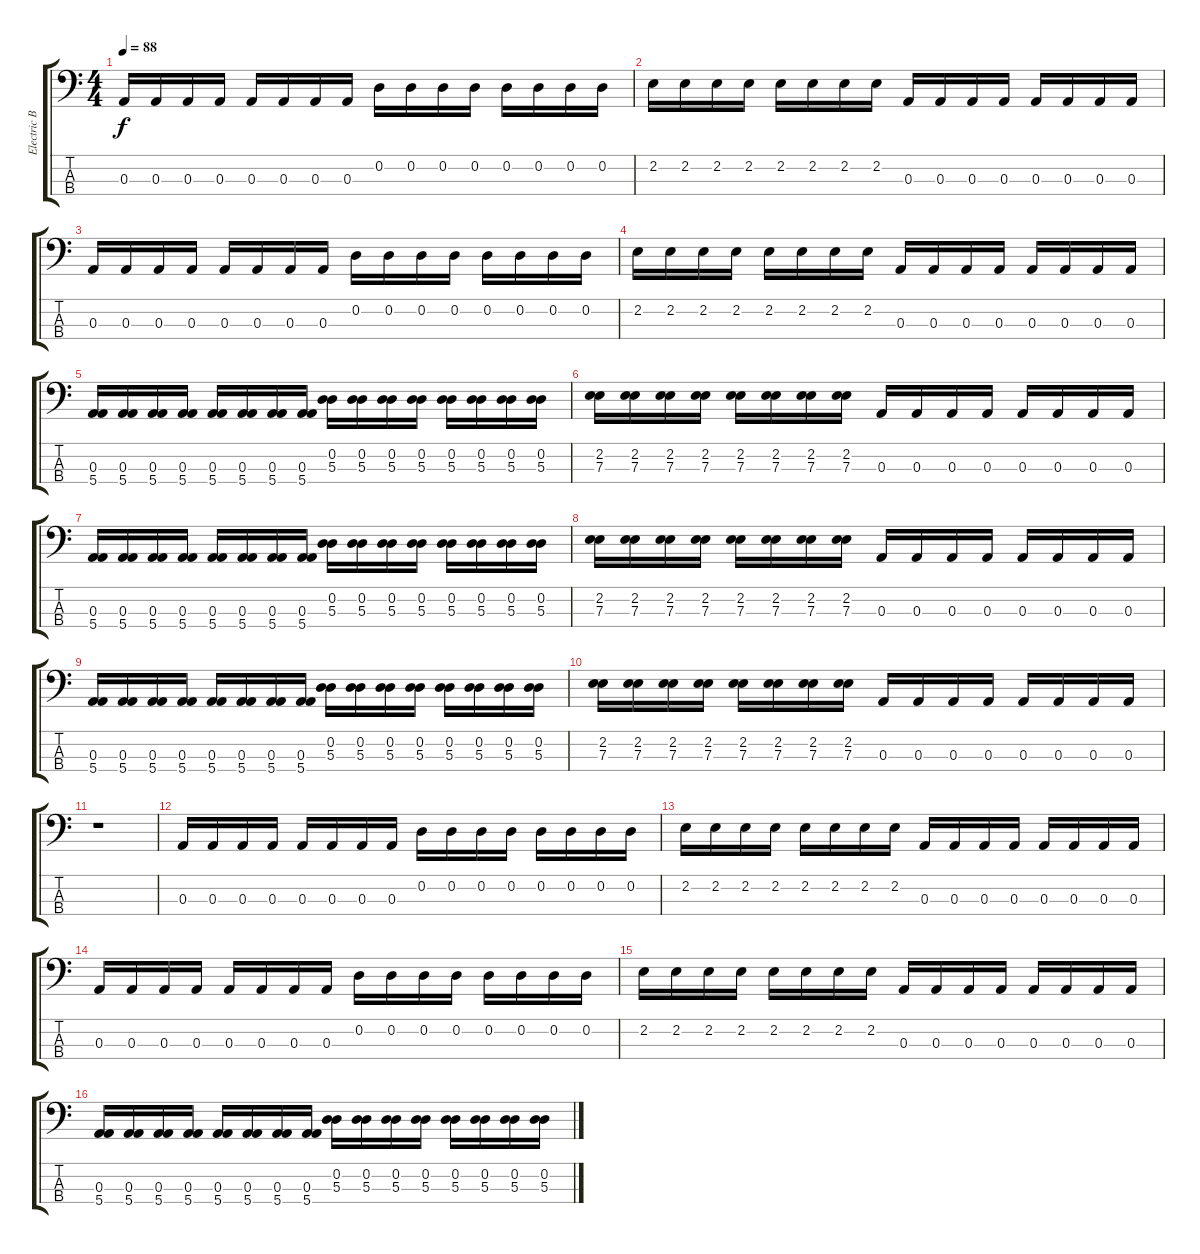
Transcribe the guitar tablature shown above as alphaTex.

\track ("Electric Bass (finger)" "Electric B") {instrument electricbassfinger}
\staff {score tabs}
\tuning (G2 D2 A1 E1) {hide}
\ts (4 4)
\tempo 88
\clef f4
\ks c
0.3.16{dy f} 0.3.16 0.3.16 0.3.16 0.3.16 0.3.16 0.3.16 0.3.16 0.2.16 0.2.16 0.2.16 0.2.16 0.2.16 0.2.16 0.2.16 0.2.16 |
2.2.16 2.2.16 2.2.16 2.2.16 2.2.16 2.2.16 2.2.16 2.2.16 0.3.16 0.3.16 0.3.16 0.3.16 0.3.16 0.3.16 0.3.16 0.3.16 |
0.3.16 0.3.16 0.3.16 0.3.16 0.3.16 0.3.16 0.3.16 0.3.16 0.2.16 0.2.16 0.2.16 0.2.16 0.2.16 0.2.16 0.2.16 0.2.16 |
2.2.16 2.2.16 2.2.16 2.2.16 2.2.16 2.2.16 2.2.16 2.2.16 0.3.16 0.3.16 0.3.16 0.3.16 0.3.16 0.3.16 0.3.16 0.3.16 |
(0.3 5.4).16 (0.3 5.4).16 (0.3 5.4).16 (0.3 5.4).16 (0.3 5.4).16 (0.3 5.4).16 (0.3 5.4).16 (0.3 5.4).16 (0.2 5.3).16 (0.2 5.3).16 (0.2 5.3).16 (0.2 5.3).16 (0.2 5.3).16 (0.2 5.3).16 (0.2 5.3).16 (0.2 5.3).16 |
(2.2 7.3).16 (2.2 7.3).16 (2.2 7.3).16 (2.2 7.3).16 (2.2 7.3).16 (2.2 7.3).16 (2.2 7.3).16 (2.2 7.3).16 0.3.16 0.3.16 0.3.16 0.3.16 0.3.16 0.3.16 0.3.16 0.3.16 |
(0.3 5.4).16 (0.3 5.4).16 (0.3 5.4).16 (0.3 5.4).16 (0.3 5.4).16 (0.3 5.4).16 (0.3 5.4).16 (0.3 5.4).16 (0.2 5.3).16 (0.2 5.3).16 (0.2 5.3).16 (0.2 5.3).16 (0.2 5.3).16 (0.2 5.3).16 (0.2 5.3).16 (0.2 5.3).16 |
(2.2 7.3).16 (2.2 7.3).16 (2.2 7.3).16 (2.2 7.3).16 (2.2 7.3).16 (2.2 7.3).16 (2.2 7.3).16 (2.2 7.3).16 0.3.16 0.3.16 0.3.16 0.3.16 0.3.16 0.3.16 0.3.16 0.3.16 |
(0.3 5.4).16 (0.3 5.4).16 (0.3 5.4).16 (0.3 5.4).16 (0.3 5.4).16 (0.3 5.4).16 (0.3 5.4).16 (0.3 5.4).16 (0.2 5.3).16 (0.2 5.3).16 (0.2 5.3).16 (0.2 5.3).16 (0.2 5.3).16 (0.2 5.3).16 (0.2 5.3).16 (0.2 5.3).16 |
(2.2 7.3).16 (2.2 7.3).16 (2.2 7.3).16 (2.2 7.3).16 (2.2 7.3).16 (2.2 7.3).16 (2.2 7.3).16 (2.2 7.3).16 0.3.16 0.3.16 0.3.16 0.3.16 0.3.16 0.3.16 0.3.16 0.3.16 |
r.1 |
0.3.16 0.3.16 0.3.16 0.3.16 0.3.16 0.3.16 0.3.16 0.3.16 0.2.16 0.2.16 0.2.16 0.2.16 0.2.16 0.2.16 0.2.16 0.2.16 |
2.2.16 2.2.16 2.2.16 2.2.16 2.2.16 2.2.16 2.2.16 2.2.16 0.3.16 0.3.16 0.3.16 0.3.16 0.3.16 0.3.16 0.3.16 0.3.16 |
0.3.16 0.3.16 0.3.16 0.3.16 0.3.16 0.3.16 0.3.16 0.3.16 0.2.16 0.2.16 0.2.16 0.2.16 0.2.16 0.2.16 0.2.16 0.2.16 |
2.2.16 2.2.16 2.2.16 2.2.16 2.2.16 2.2.16 2.2.16 2.2.16 0.3.16 0.3.16 0.3.16 0.3.16 0.3.16 0.3.16 0.3.16 0.3.16 |
(0.3 5.4).16 (0.3 5.4).16 (0.3 5.4).16 (0.3 5.4).16 (0.3 5.4).16 (0.3 5.4).16 (0.3 5.4).16 (0.3 5.4).16 (0.2 5.3).16 (0.2 5.3).16 (0.2 5.3).16 (0.2 5.3).16 (0.2 5.3).16 (0.2 5.3).16 (0.2 5.3).16 (0.2 5.3).16
